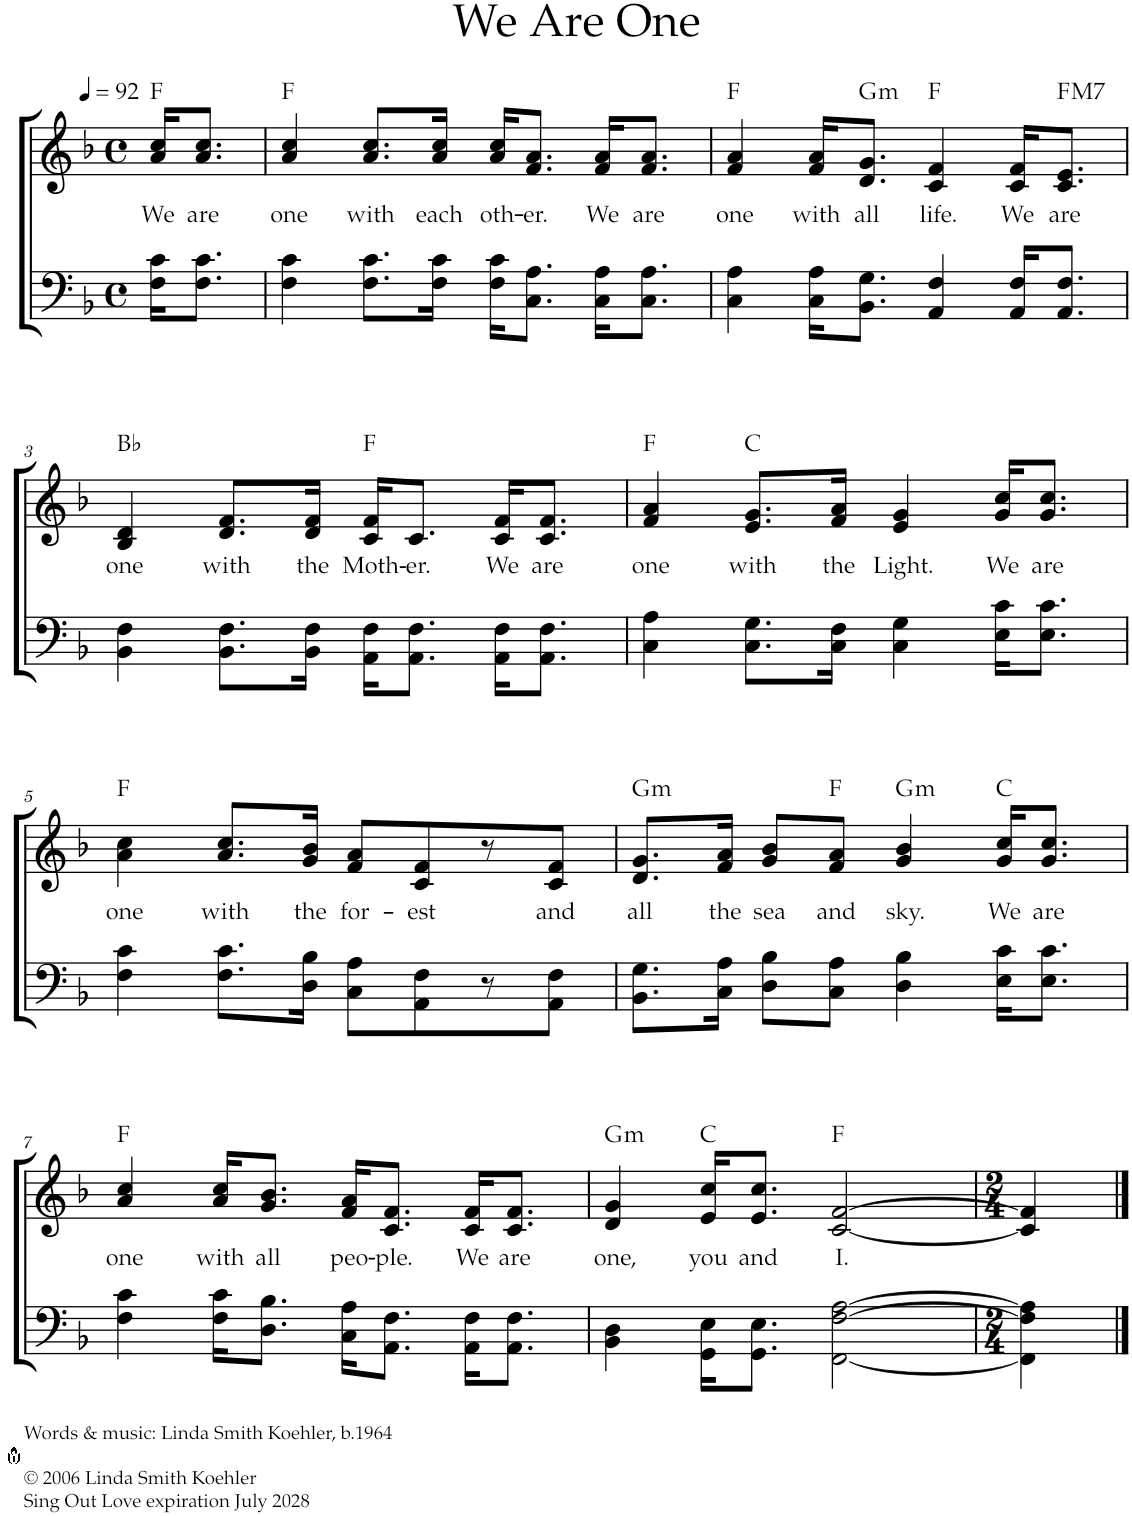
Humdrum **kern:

**kern	**kern	**text	**harte
*part2	*part1	*part1	*part1
*staff2	*staff1	*staff1	*
*I"Piano	*I"Piano	*	*
*I'Pno	*I'Pno	*	*
*clefF4	*clefG2	*	*
*k[b-]	*k[b-]	*	*
*M4/4	*M4/4	*	*
*met(c)	*met(c)	*	*
*MM92	*MM92	*	*
=	=	=	=
!	!	!LO:LY:b	!
16F\ 16c\KL	16a/ 16cc/KL	We	F:maj
!	!	!LO:LY:b	!
8.F\ 8.c\J	8.a/ 8.cc/J	are	.
=1	=1	=1	=1
!	!	!LO:LY:b	!
4F\ 4c\	4a/ 4cc/	one	F:maj
!	!	!LO:LY:b	!
8.F\ 8.c\L	8.a/ 8.cc/L	with	.
!	!	!LO:LY:b	!
16F\ 16c\Jk	16a/ 16cc/Jk	each	.
!	!	!LO:LY:b	!
16F\ 16c\KL	16a/ 16cc/KL	oth-	.
!	!	!LO:LY:b	!
8.C\ 8.A\J	8.f/ 8.a/J	-er.	.
!	!	!LO:LY:b	!
16C\ 16A\KL	16f/ 16a/KL	We	.
!	!	!LO:LY:b	!
8.C\ 8.A\J	8.f/ 8.a/J	are	.
=2	=2	=2	=2
!	!	!LO:LY:b	!
4C\ 4A\	4f/ 4a/	one	F:maj
!	!	!LO:LY:b	!
16C\ 16A\KL	16f/ 16a/KL	with	.
!	!	!LO:LY:b	!LO:H:kt=m
8.BB-\ 8.G\J	8.d/ 8.g/J	all	G:min
!	!	!LO:LY:b	!
4AA/ 4F/	4c/ 4f/	life.	F:maj
!	!	!LO:LY:b	!
16AA/ 16F/KL	16c/ 16f/KL	We	.
!	!	!LO:LY:b	!LO:H:kt=M7
8.AA/ 8.F/J	8.c/ 8.e/J	are	F:maj7
!!LO:LB:g=z
=3	=3	=3	=3
!	!	!LO:LY:b	!
4BB-\ 4F\	4B-/ 4d/	one	Bb:maj
!	!	!LO:LY:b	!
8.BB-\ 8.F\L	8.d/ 8.f/L	with	.
!	!	!LO:LY:b	!
16BB-\ 16F\Jk	16d/ 16f/Jk	the	.
!	!	!LO:LY:b	!
16AA\ 16F\KL	16c/ 16f/KL	Moth-	F:maj
!	!	!LO:LY:b	!
8.AA\ 8.F\J	8.c/J	-er.	.
!	!	!LO:LY:b	!
16AA\ 16F\KL	16c/ 16f/KL	We	.
!	!	!LO:LY:b	!
8.AA\ 8.F\J	8.c/ 8.f/J	are	.
=4	=4	=4	=4
!	!	!LO:LY:b	!
4C\ 4A\	4f/ 4a/	one	F:maj
!	!	!LO:LY:b	!
8.C\ 8.G\L	8.e/ 8.g/L	with	C:maj
!	!	!LO:LY:b	!
16C\ 16F\Jk	16f/ 16a/Jk	the	.
!	!	!LO:LY:b	!
4C\ 4G\	4e/ 4g/	Light.	.
!	!	!LO:LY:b	!
16E\ 16c\KL	16g/ 16cc/KL	We	.
!	!	!LO:LY:b	!
8.E\ 8.c\J	8.g/ 8.cc/J	are	.
!!LO:LB:g=z
=5	=5	=5	=5
!	!	!LO:LY:b	!
4F\ 4c\	4a\ 4cc\	one	F:maj
!	!	!LO:LY:b	!
8.F\ 8.c\L	8.a/ 8.cc/L	with	.
!	!	!LO:LY:b	!
16D\ 16B-\Jk	16g/ 16b-/Jk	the	.
!	!	!LO:LY:b	!
8C\ 8A\L	8f/ 8a/L	for-	.
!	!	!LO:LY:b	!
8AA\ 8F\	8c/ 8f/	-est	.
8r	8r	.	.
!	!	!LO:LY:b	!
8AA\ 8F\J	8c/ 8f/J	and	.
=6	=6	=6	=6
!	!	!LO:LY:b	!LO:H:kt=m
8.BB-\ 8.G\L	8.d/ 8.g/L	all	G:min
!	!	!LO:LY:b	!
16C\ 16A\Jk	16f/ 16a/Jk	the	.
!	!	!LO:LY:b	!
8D\ 8B-\L	8g/ 8b-/L	sea	.
!	!	!LO:LY:b	!
8C\ 8A\J	8f/ 8a/J	and	F:maj
!	!	!LO:LY:b	!LO:H:kt=m
4D\ 4B-\	4g/ 4b-/	sky.	G:min
!	!	!LO:LY:b	!
16E\ 16c\KL	16g/ 16cc/KL	We	C:maj
!	!	!LO:LY:b	!
8.E\ 8.c\J	8.g/ 8.cc/J	are	.
!!LO:LB:g=z
=7	=7	=7	=7
!	!	!LO:LY:b	!
4F\ 4c\	4a/ 4cc/	one	F:maj
!	!	!LO:LY:b	!
16F\ 16c\KL	16a/ 16cc/KL	with	.
!	!	!LO:LY:b	!
8.D\ 8.B-\J	8.g/ 8.b-/J	all	.
!	!	!LO:LY:b	!
16C\ 16A\KL	16f/ 16a/KL	peo-	.
!	!	!LO:LY:b	!
8.AA\ 8.F\J	8.c/ 8.f/J	-ple.	.
!	!	!LO:LY:b	!
16AA\ 16F\KL	16c/ 16f/KL	We	.
!	!	!LO:LY:b	!
8.AA\ 8.F\J	8.c/ 8.f/J	are	.
=8	=8	=8	=8
!	!	!LO:LY:b	!LO:H:kt=m
4BB-\ 4D\	4d/ 4g/	one,	G:min
!	!	!LO:LY:b	!
16GG\ 16E\KL	16e/ 16cc/KL	you	C:maj
!	!	!LO:LY:b	!
8.GG\ 8.E\J	8.e/ 8.cc/J	and	.
!	!	!LO:LY:b	!
[2FF\ [2F\ [2A\	[2c/ [2f/	I.	F:maj
=9	=9	=9	=9
*M2/4	*M2/4	*	*
4FF\] 4F\] 4A\]	4c/] 4f/]	.	.
==	==	==	==
*-	*-	*-	*-
